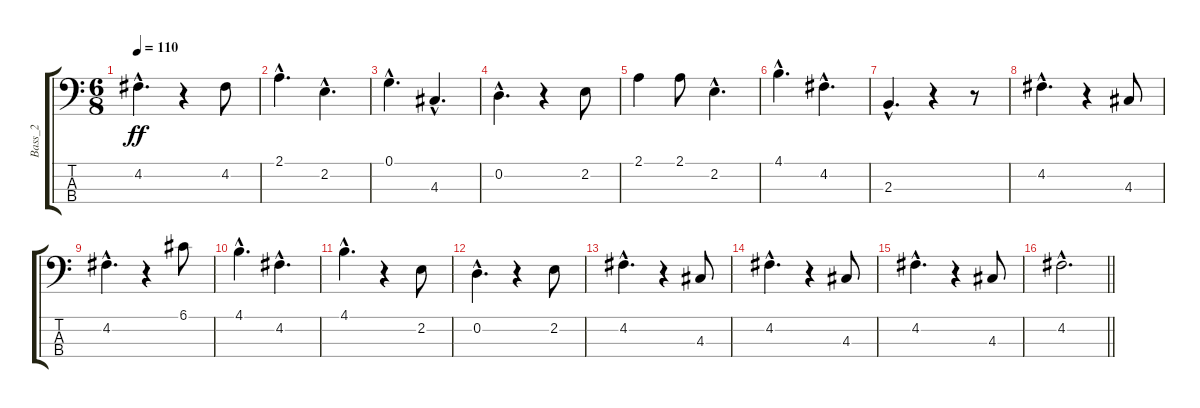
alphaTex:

\track ("Bass_2" "Bass_2") {instrument electricguitarmuted}
\staff {score tabs}
\tuning (G2 D2 A1 E1) {hide}
\ts (6 8)
\tempo 110
\clef f4
\ks c
4.2{hac}.4{d dy ff} r.4 4.2.8 |
2.1{hac}.4{d} 2.2{hac}.4{d} |
0.1{hac}.4{d} 4.3{hac}.4{d} |
0.2{hac}.4{d} r.4 2.2.8 |
2.1.4 2.1.8 2.2{hac}.4{d} |
4.1{hac}.4{d} 4.2{hac}.4{d} |
2.3{hac}.4{d} r.4 r.8 |
4.2{hac}.4{d} r.4 4.3.8 |
4.2{hac}.4{d} r.4 6.1.8 |
4.1{hac}.4{d} 4.2{hac}.4{d} |
4.1{hac}.4{d} r.4 2.2.8 |
0.2{hac}.4{d} r.4 2.2.8 |
4.2{hac}.4{d} r.4 4.3.8 |
4.2{hac}.4{d} r.4 4.3.8 |
4.2{hac}.4{d} r.4 4.3.8 |
\barLineRight lightlight
4.2{hac}.2{d}
